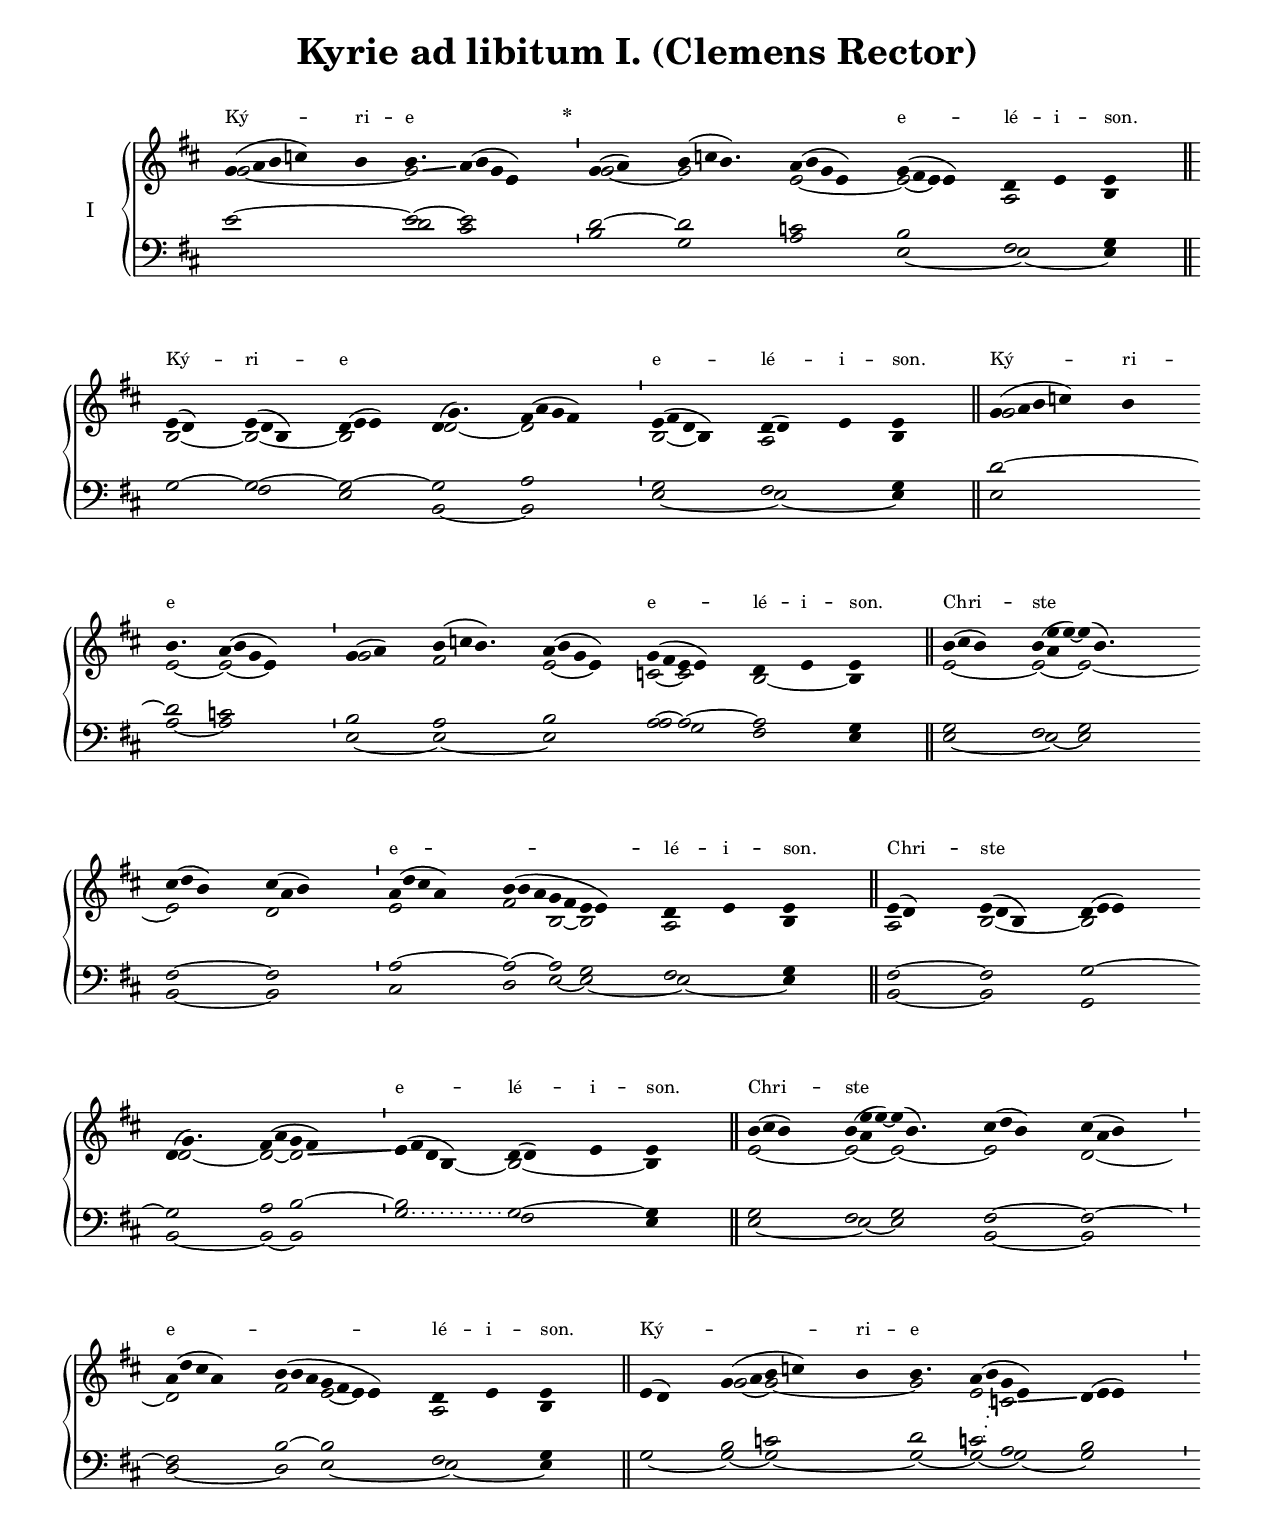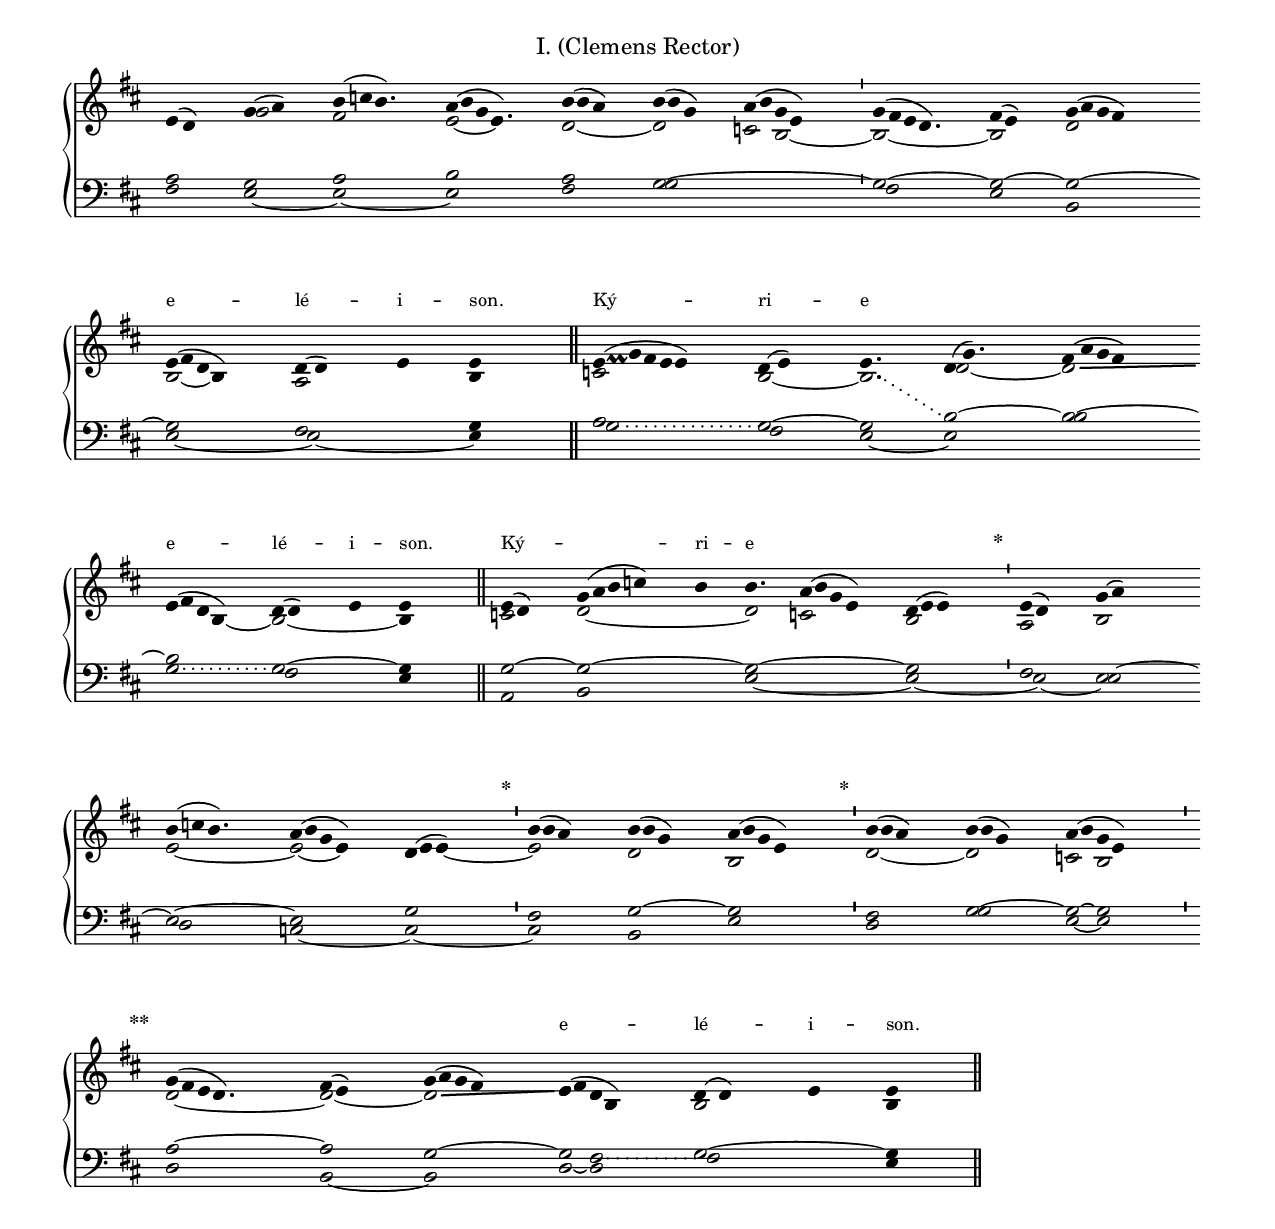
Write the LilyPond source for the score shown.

\version "2.18"
\include "gregorian.ly"
\include "noh2.ily"

%Page reference: page v.124
%(volume.page)

global = {
 \key e \dorian
 \cadenzaOn 
 \override Glissando #'thickness = #2.0
 \override Glissando #'breakable = ##t 
}

\header {
  title = \markup \center-column {"Kyrie ad libitum I.\n(Clemens Rector)" \vspace #1 }
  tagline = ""
  composer = ""
}

\paper {
 #(include-special-characters)
  oddHeaderMarkup = \markup \fill-line {
    \line {}
    \center-column {
      \on-the-fly #first-page     " "
      \on-the-fly #not-first-page "I.\\(Clemens Rector)"
    }
    \line { \on-the-fly #print-page-number-check-first \fromproperty #'page:page-number-string }
  }
  evenHeaderMarkup = \markup \fill-line {
    \line { \on-the-fly #print-page-number-check-first \fromproperty #'page:page-number-string }
    \center-column { "I.\n(Clemens Rector)" }
    \line {}
  }
}

chantText = \lyricmode {
Ký -- ri -- e _ 
\set stanza = " * " _ _ _ e -- lé -- i -- son. 
Ký -- ri -- e _ _ e -- lé -- i -- son. 
Ký -- ri -- e _ _ _ _ e -- lé -- i -- son. 
Chri -- ste _ _ e -- _ lé -- i -- son. 
Chri -- ste _ _ _ e -- lé -- i -- son. 
Chri -- ste _ _ e -- _ lé -- i -- son. 
Ký -- _ ri -- e _ _ _ _ _ _ _ _ _ _ _ _ e -- lé -- i -- son. 
Ký -- ri -- e _ _ e -- lé -- i -- son. 
Ký -- _ ri -- e _ _ 
\set stanza = " * " _ _ _ _ _ 
\set stanza = " * " _ _ _ 
\set stanza = " * " _ _ _ 
\set stanza = " ** "  _ _ _ e -- lé -- i -- son. }

chantMusic = {
\tieDown    g'4 ( a'4 b'4 c''4) b'4 b'4. a'4 ( b'4 g'4 e'4) \divisioMinima
  g'4 ( a'4) b'4 ( c''4 b'4.) a'4 ( b'4 g'4 e'4) g'4 ( fis'4 e'4 e'4) d'4 e'4 e'4 \finalis
 \forceBreak
 e'4 ( d'4) e'4 ( d'4 b4) d'4 ( e'4 e'4) d'4 ( g'4.) fis'4 ( a'4 g'4 fis'4) \divisioMinima
 e'4 ( fis'4 d'4 b4) d'4 ( d'4) e'4 e'4 \finalis
  g'4 ( a'4 b'4 c''4) b'4 \forceBreak
 b'4. a'4 ( b'4 g'4 e'4) \divisioMinima
  g'4 ( a'4) b'4 ( c''4 b'4.) a'4 ( b'4 g'4 e'4) g'4 ( fis'4 e'4 e'4) d'4 e'4 e'4 \finalis
 b'4 ( cis''4 b'4) b'4 ( a'4 e''4 e''4) ~ e''4 ( b'4.) \forceBreak
 cis''4 ( d''4 b'4) cis''4 ( a'4 b'4) \divisioMinima
 a'4 ( d''4 cis''4 a'4) b'4 ( b'4 a'4 g'4 fis'4 e'4 e'4) d'4 e'4 e'4 \finalis
 e'4 ( d'4) e'4 ( d'4 b4) d'4 ( e'4 e'4) \forceBreak
 d'4 ( g'4.) fis'4 ( a'4 g'4 fis'4) \divisioMinima
 e'4 ( fis'4 d'4 b4) d'4 ( d'4) e'4 e'4 \finalis
 b'4 ( cis''4 b'4) b'4 ( a'4 e''4 e''4) ~ e''4 ( b'4.) cis''4 ( d''4 b'4) cis''4 ( a'4 b'4) \divisioMinima
 \forceBreak
 a'4 ( d''4 cis''4 a'4) b'4 ( b'4 a'4 g'4 fis'4 e'4 e'4) d'4 e'4 e'4 \finalis
  e'4 ( d'4) g'4 ( a'4 b'4 c''4) b'4 b'4. a'4 ( b'4 g'4 e'4) d'4 ( e'4 e'4) \divisioMinima
 \forceBreak
  e'4 ( d'4) g'4 ( a'4) b'4 ( c''4 b'4.) a'4 ( b'4 g'4 e'4.) b'4 ( b'4 a'4) b'4 ( b'4 g'4) a'4 ( b'4 g'4 e'4) \divisioMinima
 g'4 ( fis'4 e'4 d'4.) fis'4 ( e'4) g'4 ( a'4 g'4 fis'4) \forceBreak
 e'4 ( fis'4 d'4 b4) d'4 ( d'4) e'4 e'4 \finalis
 e'4 ( \quil fis' g'4 fis'4 e'4 e'4) d'4 ( e'4) e'4. d'4 ( g'4.) fis'4 ( a'4 g'4 fis'4) 
 \forceBreak
 e'4 ( fis'4 d'4 b4) d'4 ( d'4) e'4 e'4 \finalis
  e'4 ( d'4) g'4 ( a'4 b'4 c''4) b'4 b'4. a'4 ( b'4 g'4 e'4) d'4 ( e'4 e'4) \divisioMinima
  e'4 ( d'4) g'4 ( a'4) \forceBreak
 b'4 ( c''4 b'4.) a'4 ( b'4 g'4 e'4) d'4 ( e'4 e'4) \divisioMinima
 b'4 ( b'4 a'4) b'4 ( b'4 g'4) a'4 ( b'4 g'4 e'4) \divisioMinima
 b'4 ( b'4 a'4) b'4 ( b'4 g'4) a'4 ( b'4 g'4 e'4) \divisioMinima
 \forceBreak
 g'4 ( fis'4 e'4 d'4.) fis'4 ( e'4) g'4 ( a'4 g'4 fis'4) e'4 ( fis'4 d'4 b4) d'4 ( d'4) e'4 e'4 \finalis

}

altoMusic = {
g'2*5/2 ~ g'2*3/4 -\tweak Glissando.Y-offset #-0.8 \glissando a'4 b'4 g'4 e'4 \divisioMinima g'2 ~ g'2*7/4 e'2*4/2 ~ e'2 ~ e'4 e'4 a2 b4 \finalis
b2 ~ b2*3/2 ~ b2*3/2 d'2*5/4 ~ d'2*4/2 \divisioMinima
b2*3/2 ~ b4 a2*3/2 b4 g'2*5/2 e'2*3/4 ~ e'2*3/2 ~ e'4 g'2 fis'2*7/4 e'2*3/2 ~ e'4 c'2 ~ c'2 b2 ~ b4 \finalis
e'2*3/2 ~ e'2*4/2 ~ e'2*5/4 ~ e'2*3/2 d'2*3/2 \divisioMinima
e'2*4/2 fis'2*3/2 b2 ~ b2 a2 b4 \finalis
a2 b2*3/2 ~ b2*3/2 d'2*5/4 ~ d'2 ~ d'2 -\tweak Glissando.Y-offset #-0.8 \glissando \divisioMinima
e'4 fis'4 d'4 b4 ~ b2*3/2 ~ b4 \finalis
e'2*3/2 ~ e'2*4/2 ~ e'2*5/4 ~ e'2*3/2 d'2*3/2 ~ \divisioMinima
d'2*4/2 fis'2*3/2 e'2 ~ e'4 e'4 a2 b4 r2 g'2 ~ g'2*3/2 ~ g'2*3/4 e'2 c'2 -\tweak Glissando.Y-offset #-0.8 \glissando d'4 e'4 e'4 r2 g'2 fis'2*7/4 e'2*3/2 ~ e'4. d'2*3/2 ~ d'2*3/2 c'2 b2 ~ \divisioMinima
b2*9/4 ~ b2 d'2*4/2 b2*3/2 ~ b4 a2*3/2 b4 \finalis
c'2*6/2 b2 ~ b2*3/4 d'2*5/4 ~ d'2*4/2 -\tweak Glissando.Y-offset #-0.8 \glissando e'4 fis'4 d'4 b4 ~ 
b2*3/2 ~ b4 c'2 d'2*5/2 ~ d'2*3/4 c'2*4/2 b2*3/2 a2 b2 e'2*7/4 ~ e'2*3/2 ~ e'4 d'4 e'4 e'4 ~ \divisioMinima
e'2*3/2 d'2*3/2 b2*4/2 \divisioMinima
d'2*3/2 ~ d'2*3/2 c'2 b2 \divisioMinima
d'2*9/4 ~ d'2 ~ d'2*4/2 -\tweak Glissando.Y-offset #-0.8 \glissando e'4 fis'4 d'4 b4 b2*3/2 b4 \finalis
}

tenorMusic = {
e'2*5/2 ~ e'2*3/4 ~ e'2*4/2 \divisioMinima
d'2 ~ d'2*7/4 c'2*4/2 b2*4/2 fis2 g4 \finalis
g2 ~ g2*3/2 ~ g2*3/2 ~ g2*5/4 a2*4/2 \divisioMinima
g2*4/2 fis2*3/2 g4 \finalis
d'2*5/2 ~ d'2*3/4 c'2*4/2 \divisioMinima
b2 a2*7/4 b2*4/2 a2 ~ a2 ~ a2 g4 \finalis
g2*3/2 fis2*4/2 g2*5/4 fis2*3/2 ~ fis2*3/2 \divisioMinima
a2*4/2 ~ a2*3/2 ~ a2 g2 fis2 g4 \finalis
fis2 ~ fis2*3/2 g2*3/2 ~ g2*5/4 a2 b2 ~ \divisioMinima
b2*4/2 g2*3/2 ~ g4 \finalis
g2*3/2 fis2*4/2 g2*5/4 fis2*3/2 ~ fis2*3/2 ~ \divisioMinima
fis2*4/2 b2*3/2 ~ b2*4/2 fis2 g4 \finalis
r2 b2 c'2*3/2 d'2*3/4 c'2 a2 b2*3/2 \divisioMinima
a2 g2 a2*7/4 b2*9/4 a2*3/2 g2*7/2 ~ \divisioMinima
g2*9/4 ~ g2 ~ g2*4/2 ~ g2*4/2 fis2*3/2 g4 \finalis
a2*6/2 g2 ~ g2*3/4 b2*5/4 ~ b2*4/2 ~ b2*4/2 g2*3/2 ~ g4 \finalis
g2 ~ g2*5/2 ~ g2*11/4 ~ g2*3/2 \divisioMinima fis2 \shiftRight e2 ~ e2*7/4 ~ e2*4/2 g2*3/2 \divisioMinima
fis2*3/2 g2*3/2 ~ g2*4/2 \divisioMinima
fis2*3/2 g2*3/2 ~ g2 ~ g2 \divisioMinima
a2*9/4 ~ a2 g2*4/2 ~ g2 fis2 g2*3/2 ~ g4 \finalis
}

bassMusic = {
r2*5/2 d'2*3/4 cis'2*4/2 b2 g2*7/4 a2*4/2 e2*4/2 ~ e2 ~ e4 \finalis
r2 fis2*3/2 e2*3/2 b,2*5/4 ~ b,2*4/2 \divisioMinima
e2*4/2 ~ e2*3/2 ~ e4 e2*5/2 a2*3/4 ~ a2*4/2 e2 ~ e2*7/4 ~ e2*4/2 \shiftRight a2 g2 fis2 e4 \finalis
e2*3/2 ~ e2*4/2 ~ e2*5/4 b,2*3/2 ~ b,2*3/2 \divisioMinima
cis2*4/2 d2*3/2 e2 ~ e2 ~ e2 ~ e4 \finalis
b,2 ~ b,2*3/2 g,2*3/2 b,2*5/4 ~ b,2 ~ b,2 \divisioMinima
g2*4/2 fis2*3/2 e4 \finalis
e2*3/2 ~ e2*4/2 ~ e2*5/4 b,2*3/2 ~ b,2*3/2 \divisioMinima
d2*4/2 ~ d2*3/2 e2*4/2 ~ e2 ~ e4 g2 ~ g2 ~ g2*3/2 ~ g2*3/4 ~ g2 ~ g2 ~ g2*3/2 fis2 e2 ~ e2*7/4 ~ e2*9/4 fis2*3/2 \shiftRight g2*7/2 \divisioMinima
fis2*9/4 e2 b,2*4/2 e2*4/2 ~ e2*3/2 ~ e4 \finalis
g2*6/2 fis2 e2*3/4 ~ e2*5/4 \shiftRight b2*4/2 
g2*4/2 fis2*3/2 e4 a,2 b,2*5/2 e2*11/4 ~ e2*3/2 ~ e2 ~ e2 d2*7/4 c2*4/2 ~ c2*3/2 ~ \divisioMinima
c2*3/2 b,2*3/2 e2*4/2 \divisioMinima
d2*3/2 \shiftRight g2*3/2 e2 ~ e2 \divisioMinima
d2*9/4 b,2 ~ b,2*4/2 d2 ~ d2 fis2*3/2 e4 \finalis
}

voiceLines = {
\voiceLineStyle


s2*241/4
\allowVoiceLineBreak
\voiceLine "down" "down" g2*4/2 g2*1/2


s2*41/2
\allowVoiceLineBreak
\voiceLine "down" "up" c'2*2/2 c'2*1/2


s2*89/4
\allowVoiceLineBreak
\voiceLine "down" "down" g2*6/2 g2*1/2


s2*1/2
\allowVoiceLineBreak
\voiceLine "up" "down" b4. b2*1/2


s2*11/4
\allowVoiceLineBreak
\voiceLine "down" "down" g2*4/2 g2*1/2


s2*131/4
\allowVoiceLineBreak
\voiceLine "down" "down" fis2*2/2 fis2*1/2


}

\score{
  <<
    \new Lyrics
    \new GrandStaff <<
      \set GrandStaff.autoBeaming = ##f
      \set GrandStaff.instrumentName = \markup \center-column {
        "I"
      }
      \new Staff = up <<
        \new Voice = "chant" {
          \voiceOne \global \chantMusic
        }
        \new Voice {
          \voiceTwo \global \altoMusic
        }
      >>

      \new Staff = down <<
        \clef bass
        \new Voice {
          \voiceOne \global \tenorMusic
        }
        \new Voice {
          \voiceTwo \global \bassMusic
        }
	\new Voice {
        \voiceThree \global \voiceLines
        }
      >>
    >>
    \context Lyrics {
      \lyricsto chant {
      \chantText
    }
    }
  >>
  \layout{
  }
  
}
